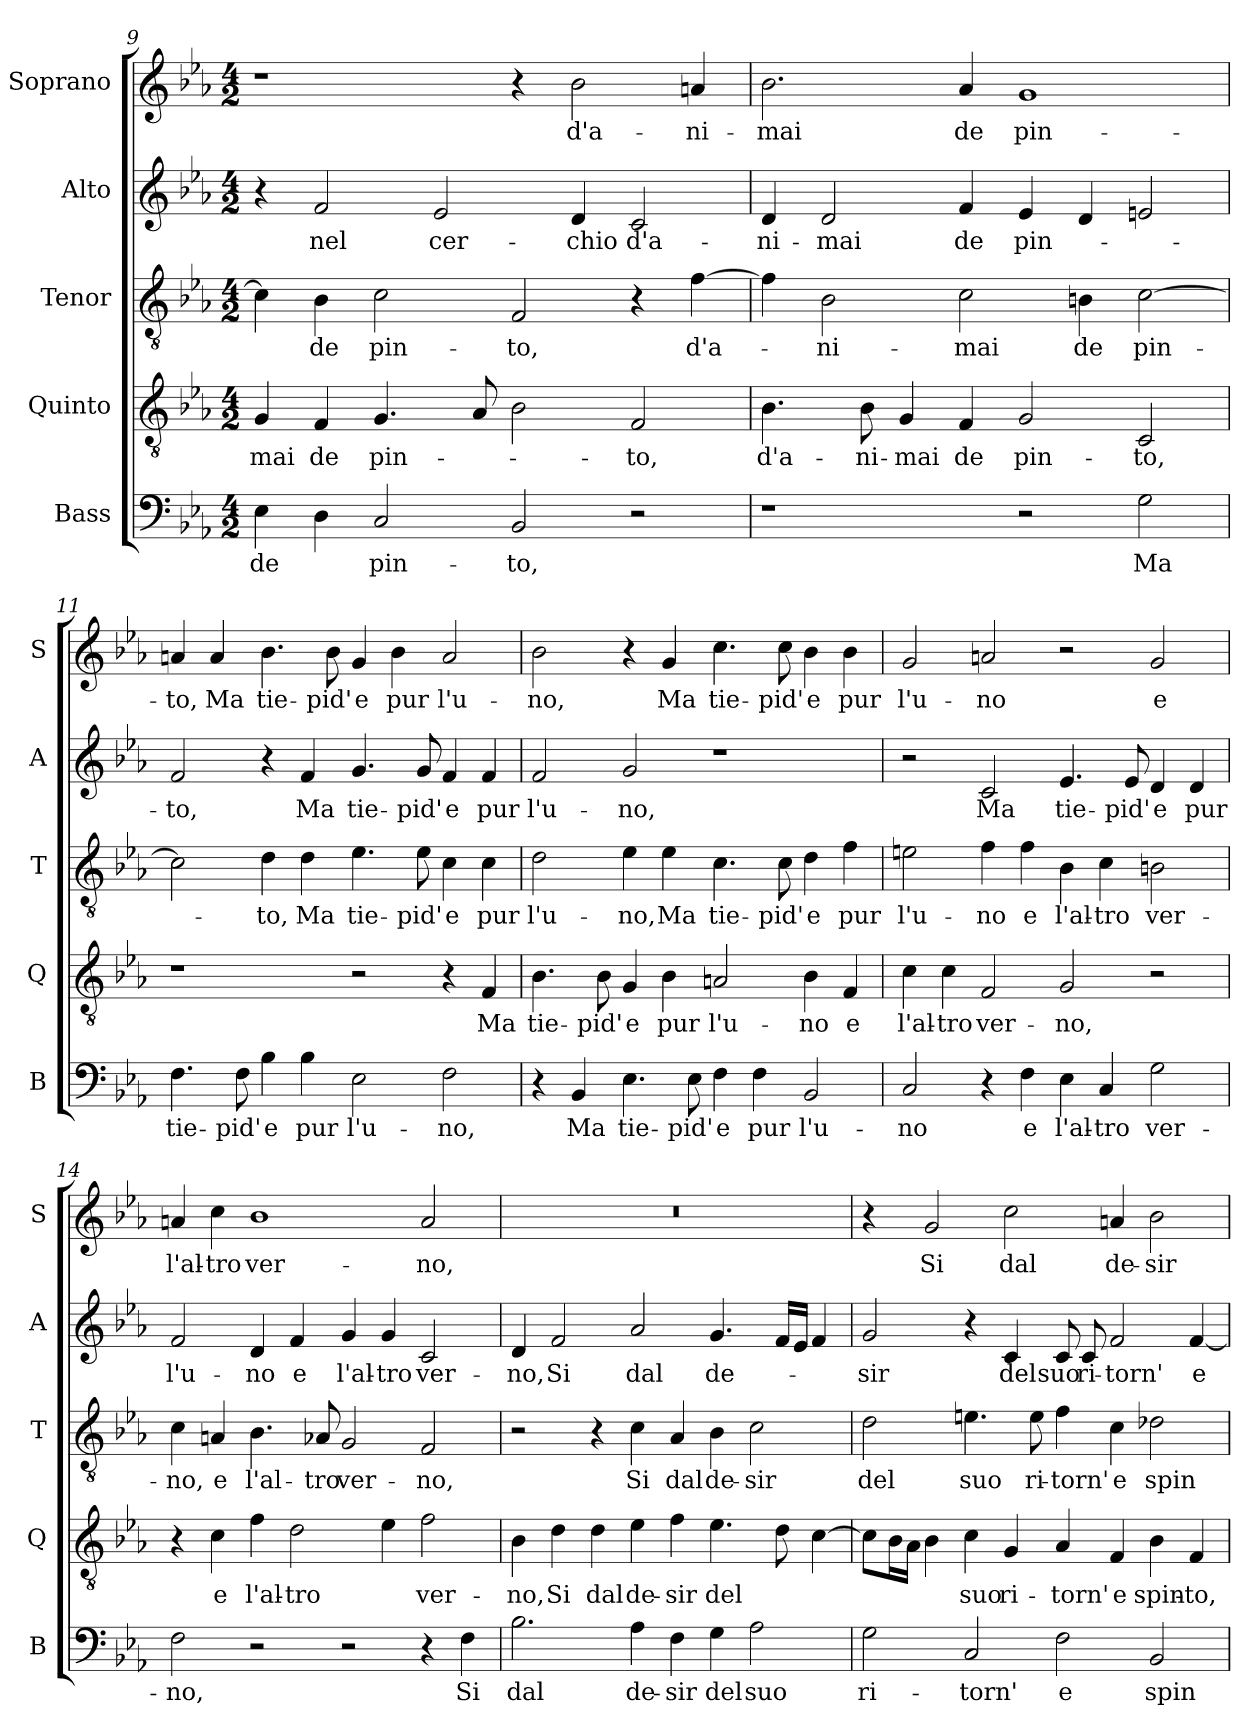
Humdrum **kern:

**kern	**text	**kern	**text	**kern	**text	**kern	**text	**kern	**text
*part5	*part5	*part4	*part4	*part3	*part3	*part2	*part2	*part1	*part1
*staff5	*staff5	*staff4	*staff4	*staff3	*staff3	*staff2	*staff2	*staff1	*staff1
*I"Bass	*	*I"Quinto	*	*I"Tenor	*	*I"Alto	*	*I"Soprano	*
*I'B	*	*I'Q	*	*I'T	*	*I'A	*	*I'S	*
*clefF4	*	*clefGv2	*	*clefGv2	*	*clefG2	*	*clefG2	*
*k[b-e-a-]	*	*k[b-e-a-]	*	*k[b-e-a-]	*	*k[b-e-a-]	*	*k[b-e-a-]	*
*E-:	*	*E-:	*	*E-:	*	*E-:	*	*E-:	*
*M4/2	*	*M4/2	*	*M4/2	*	*M4/2	*	*M4/2	*
=9	=9	=9	=9	=9	=9	=9	=9	=9	=9
!	!LO:LY:b	!	!LO:LY:b	!	!	!	!	!	!
4E-\	de	4G/	-mai	4c\]	.	4r	.	1r	.
!	!	!	!LO:LY:b	!	!LO:LY:b	!	!LO:LY:b	!	!
4D\	.	4F/	de	4B-\	de	2f/	nel	.	.
!	!LO:LY:b	!	!LO:LY:b	!	!LO:LY:b	!	!	!	!
2C/	pin-	4.G/	pin-	2c\	pin-	.	.	.	.
!	!	!	!	!	!	!	!LO:LY:b	!	!
.	.	.	.	.	.	2e-/	cer-	.	.
.	.	8A-/	.	.	.	.	.	.	.
!	!LO:LY:b	!	!	!	!LO:LY:b	!	!	!	!
2BB-/	-to,	2B-\	.	2F/	-to,	.	.	4r	.
!	!	!	!	!	!	!	!LO:LY:b	!	!LO:LY:b
.	.	.	.	.	.	4d/	-chio	2b-\	d'a-
!	!	!	!LO:LY:b	!	!	!	!LO:LY:b	!	!
2r	.	2F/	-to,	4r	.	2c/	d'a-	.	.
!	!	!	!	!	!LO:LY:b	!	!	!	!LO:LY:b
.	.	.	.	[4f\	d'a-	.	.	4an/	-ni-
=10	=10	=10	=10	=10	=10	=10	=10	=10	=10
!	!	!	!LO:LY:b	!	!	!	!LO:LY:b	!	!LO:LY:b
1r	.	4.B-\	d'a-	4f\]	.	4d/	-ni-	2.b-\	-mai
!	!	!	!	!	!LO:LY:b	!	!LO:LY:b	!	!
.	.	.	.	2B-\	-ni-	2d/	-mai	.	.
!	!	!	!LO:LY:b	!	!	!	!	!	!
.	.	8B-\	-ni-	.	.	.	.	.	.
!	!	!	!LO:LY:b	!	!	!	!	!	!
.	.	4G/	-mai	.	.	.	.	.	.
!	!	!	!LO:LY:b	!	!LO:LY:b	!	!LO:LY:b	!	!LO:LY:b
.	.	4F/	de	2c\	-mai	4f/	de	4a-/	de
!	!	!	!LO:LY:b	!	!	!	!LO:LY:b	!	!LO:LY:b
2r	.	2G/	pin-	.	.	4e-/	pin-	1g	pin-
!	!	!	!	!	!LO:LY:b	!	!	!	!
.	.	.	.	4Bn\	de	4d/	.	.	.
!	!LO:LY:b	!	!LO:LY:b	!	!LO:LY:b	!	!	!	!
2G\	Ma	2C/	-to,	[2c\	pin-	2en/	.	.	.
!!LO:LB:g=z
=11	=11	=11	=11	=11	=11	=11	=11	=11	=11
!	!LO:LY:b	!	!	!	!	!	!LO:LY:b	!	!LO:LY:b
4.F\	tie-	1r	.	2c\]	.	2f/	-to,	4an/	-to,
!	!	!	!	!	!	!	!	!	!LO:LY:b
.	.	.	.	.	.	.	.	4a/	Ma
!	!LO:LY:b	!	!	!	!	!	!	!	!
8F\	-pid'	.	.	.	.	.	.	.	.
!	!LO:LY:b	!	!	!	!LO:LY:b	!	!	!	!LO:LY:b
4B-\	e	.	.	4d\	-to,	4r	.	4.b-\	tie-
!	!LO:LY:b	!	!	!	!LO:LY:b	!	!LO:LY:b	!	!
4B-\	pur	.	.	4d\	Ma	4f/	Ma	.	.
!	!	!	!	!	!	!	!	!	!LO:LY:b
.	.	.	.	.	.	.	.	8b-\	-pid'
!	!LO:LY:b	!	!	!	!LO:LY:b	!	!LO:LY:b	!	!LO:LY:b
2E-\	l'u-	2r	.	4.e-\	tie-	4.g/	tie-	4g/	e
!	!	!	!	!	!	!	!	!	!LO:LY:b
.	.	.	.	.	.	.	.	4b-\	pur
!	!	!	!	!	!LO:LY:b	!	!LO:LY:b	!	!
.	.	.	.	8e-\	-pid'	8g/	-pid'	.	.
!	!LO:LY:b	!	!	!	!LO:LY:b	!	!LO:LY:b	!	!LO:LY:b
2F\	-no,	4r	.	4c\	e	4f/	e	2a/	l'u-
!	!	!	!LO:LY:b	!	!LO:LY:b	!	!LO:LY:b	!	!
.	.	4F/	Ma	4c\	pur	4f/	pur	.	.
=12	=12	=12	=12	=12	=12	=12	=12	=12	=12
!	!	!	!LO:LY:b	!	!LO:LY:b	!	!LO:LY:b	!	!LO:LY:b
4r	.	4.B-\	tie-	2d\	l'u-	2f/	l'u-	2b-\	-no,
!	!LO:LY:b	!	!	!	!	!	!	!	!
4BB-/	Ma	.	.	.	.	.	.	.	.
!	!	!	!LO:LY:b	!	!	!	!	!	!
.	.	8B-\	-pid'	.	.	.	.	.	.
!	!LO:LY:b	!	!LO:LY:b	!	!LO:LY:b	!	!LO:LY:b	!	!
4.E-\	tie-	4G/	e	4e-\	-no,	2g/	-no,	4r	.
!	!	!	!LO:LY:b	!	!LO:LY:b	!	!	!	!LO:LY:b
.	.	4B-\	pur	4e-\	Ma	.	.	4g/	Ma
!	!LO:LY:b	!	!	!	!	!	!	!	!
8E-\	-pid'	.	.	.	.	.	.	.	.
!	!LO:LY:b	!	!LO:LY:b	!	!LO:LY:b	!	!	!	!LO:LY:b
4F\	e	2An/	l'u-	4.c\	tie-	1r	.	4.cc\	tie-
!	!LO:LY:b	!	!	!	!	!	!	!	!
4F\	pur	.	.	.	.	.	.	.	.
!	!	!	!	!	!LO:LY:b	!	!	!	!LO:LY:b
.	.	.	.	8c\	-pid'	.	.	8cc\	-pid'
!	!LO:LY:b	!	!LO:LY:b	!	!LO:LY:b	!	!	!	!LO:LY:b
2BB-/	l'u-	4B-\	-no	4d\	e	.	.	4b-\	e
!	!	!	!LO:LY:b	!	!LO:LY:b	!	!	!	!LO:LY:b
.	.	4F/	e	4f\	pur	.	.	4b-\	pur
=13	=13	=13	=13	=13	=13	=13	=13	=13	=13
!	!LO:LY:b	!	!LO:LY:b	!	!LO:LY:b	!	!	!	!LO:LY:b
2C/	-no	4c\	l'al-	2en\	l'u-	2r	.	2g/	l'u-
!	!	!	!LO:LY:b	!	!	!	!	!	!
.	.	4c\	-tro	.	.	.	.	.	.
!	!	!	!LO:LY:b	!	!LO:LY:b	!	!LO:LY:b	!	!LO:LY:b
4r	.	2F/	ver-	4f\	-no	2c/	Ma	2an/	-no
!	!LO:LY:b	!	!	!	!LO:LY:b	!	!	!	!
4F\	e	.	.	4f\	e	.	.	.	.
!	!LO:LY:b	!	!LO:LY:b	!	!LO:LY:b	!	!LO:LY:b	!	!
4E-\	l'al-	2G/	-no,	4B-\	l'al-	4.e-/	tie-	2r	.
!	!LO:LY:b	!	!	!	!LO:LY:b	!	!	!	!
4C/	-tro	.	.	4c\	-tro	.	.	.	.
!	!	!	!	!	!	!	!LO:LY:b	!	!
.	.	.	.	.	.	8e-/	-pid'	.	.
!	!LO:LY:b	!	!	!	!LO:LY:b	!	!LO:LY:b	!	!LO:LY:b
2G\	ver-	2r	.	2Bn\	ver-	4d/	e	2g/	e
!	!	!	!	!	!	!	!LO:LY:b	!	!
.	.	.	.	.	.	4d/	pur	.	.
!!LO:LB:g=z
=14	=14	=14	=14	=14	=14	=14	=14	=14	=14
!	!LO:LY:b	!	!	!	!LO:LY:b	!	!LO:LY:b	!	!LO:LY:b
2F\	-no,	4r	.	4c\	-no,	2f/	l'u-	4an/	l'al-
!	!	!	!LO:LY:b	!	!LO:LY:b	!	!	!	!LO:LY:b
.	.	4c\	e	4An/	e	.	.	4cc\	-tro
!	!	!	!LO:LY:b	!	!LO:LY:b	!	!LO:LY:b	!	!LO:LY:b
2r	.	4f\	l'al-	4.B-\	l'al-	4d/	-no	1b-	ver-
!	!	!	!LO:LY:b	!	!	!	!LO:LY:b	!	!
.	.	2d\	-tro	.	.	4f/	e	.	.
!	!	!	!	!	!LO:LY:b	!	!	!	!
.	.	.	.	8A-X/	-tro	.	.	.	.
!	!	!	!	!	!LO:LY:b	!	!LO:LY:b	!	!
2r	.	.	.	2G/	ver-	4g/	l'al-	.	.
!	!	!	!	!	!	!	!LO:LY:b	!	!
.	.	4e-\	.	.	.	4g/	-tro	.	.
!	!	!	!LO:LY:b	!	!LO:LY:b	!	!LO:LY:b	!	!LO:LY:b
4r	.	2f\	ver-	2F/	-no,	2c/	ver-	2a/	-no,
!	!LO:LY:b	!	!	!	!	!	!	!	!
4F\	Si	.	.	.	.	.	.	.	.
=15	=15	=15	=15	=15	=15	=15	=15	=15	=15
!	!LO:LY:b	!	!LO:LY:b	!	!	!	!LO:LY:b	!	!
2.B-\	dal	4B-\	-no,	2r	.	4d/	-no,	0r	.
!	!	!	!LO:LY:b	!	!	!	!LO:LY:b	!	!
.	.	4d\	Si	.	.	2f/	Si	.	.
!	!	!	!LO:LY:b	!	!	!	!	!	!
.	.	4d\	dal	4r	.	.	.	.	.
!	!LO:LY:b	!	!LO:LY:b	!	!LO:LY:b	!	!LO:LY:b	!	!
4A-\	de-	4e-\	de-	4c\	Si	2a-/	dal	.	.
!	!LO:LY:b	!	!LO:LY:b	!	!LO:LY:b	!	!	!	!
4F\	-sir	4f\	-sir	4A-/	dal	.	.	.	.
!	!LO:LY:b	!	!LO:LY:b	!	!LO:LY:b	!	!LO:LY:b	!	!
4G\	del	4.e-\	del	4B-\	de-	4.g/	de-	.	.
!	!LO:LY:b	!	!	!	!LO:LY:b	!	!	!	!
2A-\	suo	.	.	2c\	-sir	.	.	.	.
.	.	8d\	.	.	.	16f/LL	.	.	.
.	.	.	.	.	.	16e-/JJ	.	.	.
.	.	[4c\	.	.	.	4f/	.	.	.
=16	=16	=16	=16	=16	=16	=16	=16	=16	=16
!	!LO:LY:b	!	!	!	!LO:LY:b	!	!LO:LY:b	!	!
2G\	ri-	8c\L]	.	2d\	del	2g/	-sir	4r	.
.	.	16B-\L	.	.	.	.	.	.	.
.	.	16A-\JJ	.	.	.	.	.	.	.
!	!	!	!	!	!	!	!	!	!LO:LY:b
.	.	4B-\	.	.	.	.	.	2g/	Si
!	!LO:LY:b	!	!LO:LY:b	!	!LO:LY:b	!	!	!	!
2C/	-torn'	4c\	suo	4.en\	suo	4r	.	.	.
!	!	!	!LO:LY:b	!	!	!	!LO:LY:b	!	!LO:LY:b
.	.	4G/	ri-	.	.	4c/	del	2cc\	dal
!	!	!	!	!	!LO:LY:b	!	!	!	!
.	.	.	.	8e\	ri-	.	.	.	.
!	!LO:LY:b	!	!LO:LY:b	!	!LO:LY:b	!	!LO:LY:b	!	!
2F\	e	4A-/	-torn'	4f\	-torn'	8c/	suo	.	.
!	!	!	!	!	!	!	!LO:LY:b	!	!
.	.	.	.	.	.	8c/	ri-	.	.
!	!	!	!LO:LY:b	!	!LO:LY:b	!	!LO:LY:b	!	!LO:LY:b
.	.	4F/	e	4c\	e	2f/	-torn'	4an/	de-
!	!LO:LY:b	!	!LO:LY:b	!	!LO:LY:b	!	!	!	!LO:LY:b
2BB-/	spin-	4B-\	spin-	2d-X\	spin-	.	.	2b-\	-sir
!	!	!	!LO:LY:b	!	!	!	!LO:LY:b	!	!
.	.	4F/	-to,	.	.	[4f/	e	.	.
=	=	=	=	=	=	=	=	=	=
*-	*-	*-	*-	*-	*-	*-	*-	*-	*-
